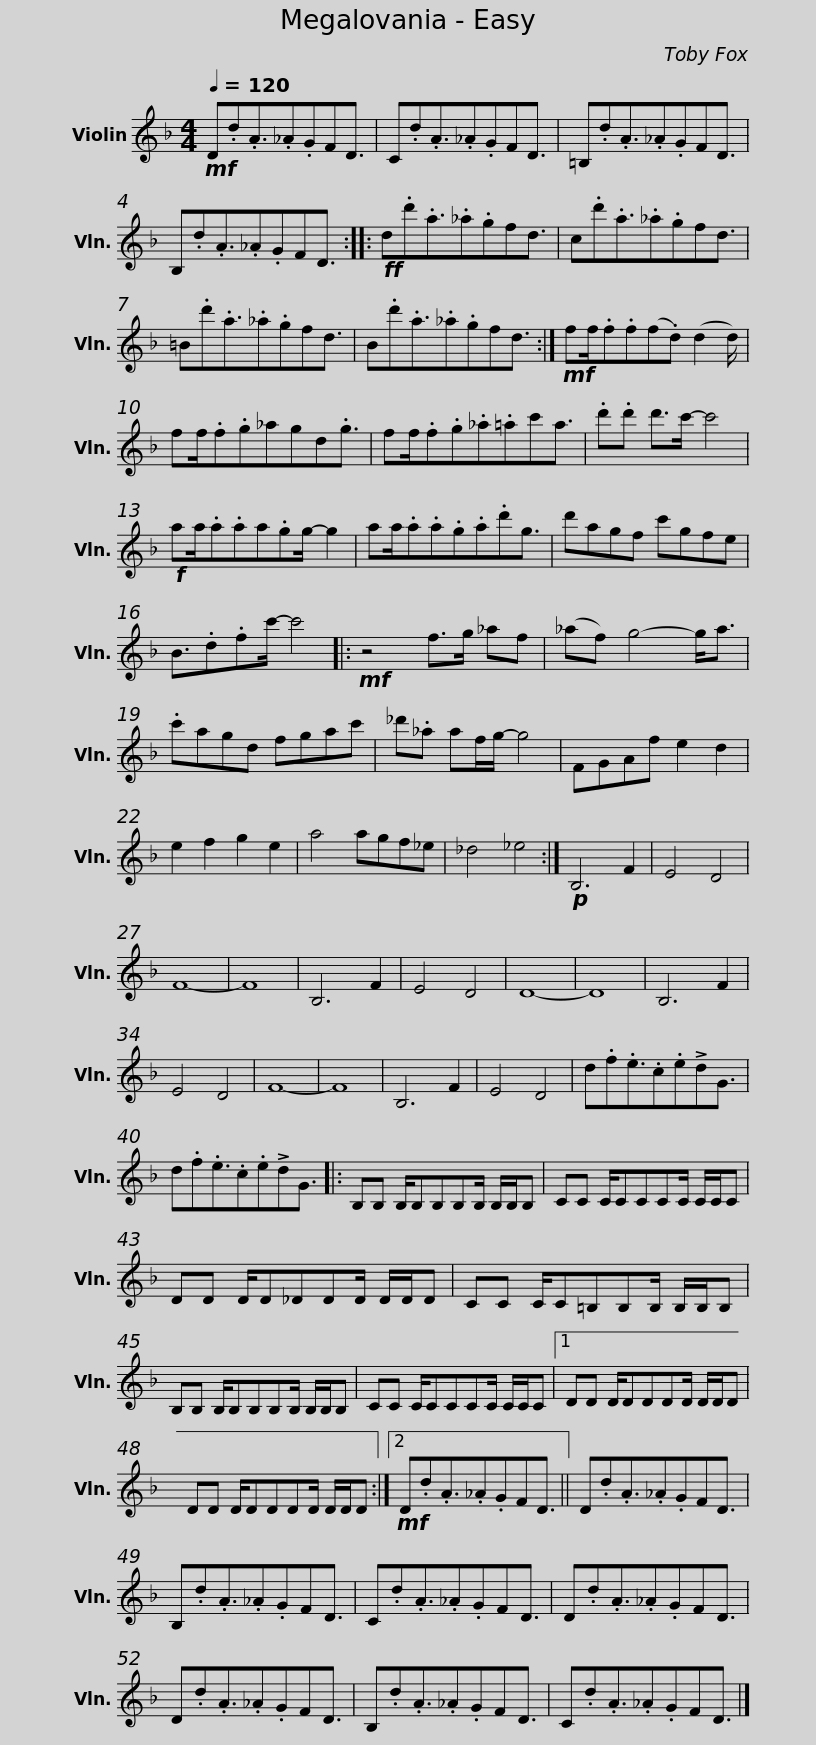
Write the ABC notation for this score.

X:1
L:1/8
Q:1/4=120
M:4/4
I:linebreak $
K:F
V:1 treble
V:1
!mf! D.d.A3/2._A.GFD3/2 | C.d.A3/2._A.GFD3/2 | =B,.d.A3/2._A.GFD3/2 | B,.d.A3/2._A.GFD3/2 ::!ff! d.d'.a3/2._a.gfd3/2 |$ %5
 c.d'.a3/2._a.gfd3/2 | =B.d'.a3/2._a.gfd3/2 | B.d'.a3/2._a.gfd3/2 :|!mf! ff/.f.f(f.d) (d2 d/) | ff/.f.g_agd.g3/2 |$ %10
 ff/.f.g._a.=ac'a3/2 | .d'.d' d'>c'- c'4 |!f! aa/.a.aa.gg/- g2 | aa/.a.a.g.a.d'g3/2 |$ d'agf c'gfe | %15
 B3/2.d.fc'/- c'4 |:!mf! z4 f>g _af | (_af) g4- g<a | .c'agd fgac' | _d'._a af/g/- g4 |$ %20
 FGAf e2 d2 | e2 f2 g2 e2 | a4 agf_e | _d4 _e4 :|$!p! B,6 F2 | %25
 E4 D4 | F8- | F8 | B,6 F2 | E4 D4 | %30
 D8- | D8 | B,6 F2 | E4 D4 | F8- | %35
 F8 | B,6 F2 | E4 D4 |$ d.f.e3/2.c.e!>!dG3/2 | d.f.e3/2.c.e!>!dG3/2 |: %40
 B,B, B,/B,B,B,B,/ B,/B,/B, | CC C/CCCC/ C/C/C |$ DD D/D_DDD/ D/D/D | CC C/C=B,B,B,/ B,/B,/B, | B,B, B,/B,B,B,B,/ B,/B,/B, |$ %45
 CC C/CCCC/ C/C/C |1 DD D/DDDD/ D/D/D | DD D/DDDD/ D/D/D :|2$!mf! D.d.A3/2._A.GFD3/2 || D.d.A3/2._A.GFD3/2 | %50
 B,.d.A3/2._A.GFD3/2 | C.d.A3/2._A.GFD3/2 |$ D.d.A3/2._A.GFD3/2 | D.d.A3/2._A.GFD3/2 | B,.d.A3/2._A.GFD3/2 | %55
 C.d.A3/2._A.GFD3/2 |] %56
